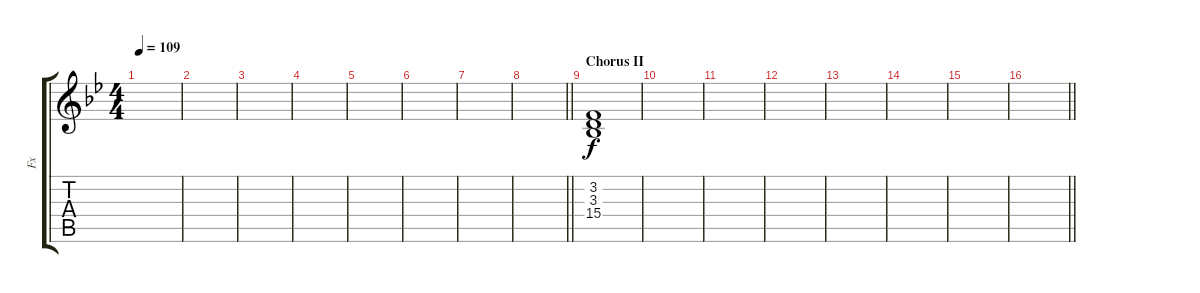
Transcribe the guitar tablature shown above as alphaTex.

\track ("Fx" "Fx") {instrument seashore}
\staff {score tabs}
\tuning (E4 B3 G3 D3 A2 E2) {hide}
\ts (4 4)
\tempo 109
\clef g2
\ks bb
|
|
|
|
|
|
|
\barLineRight lightlight
|
\section ("" "Chorus II")
(3.2 3.3 15.4).1{volume 3} |
|
|
|
|
|
|
\barLineRight lightlight
